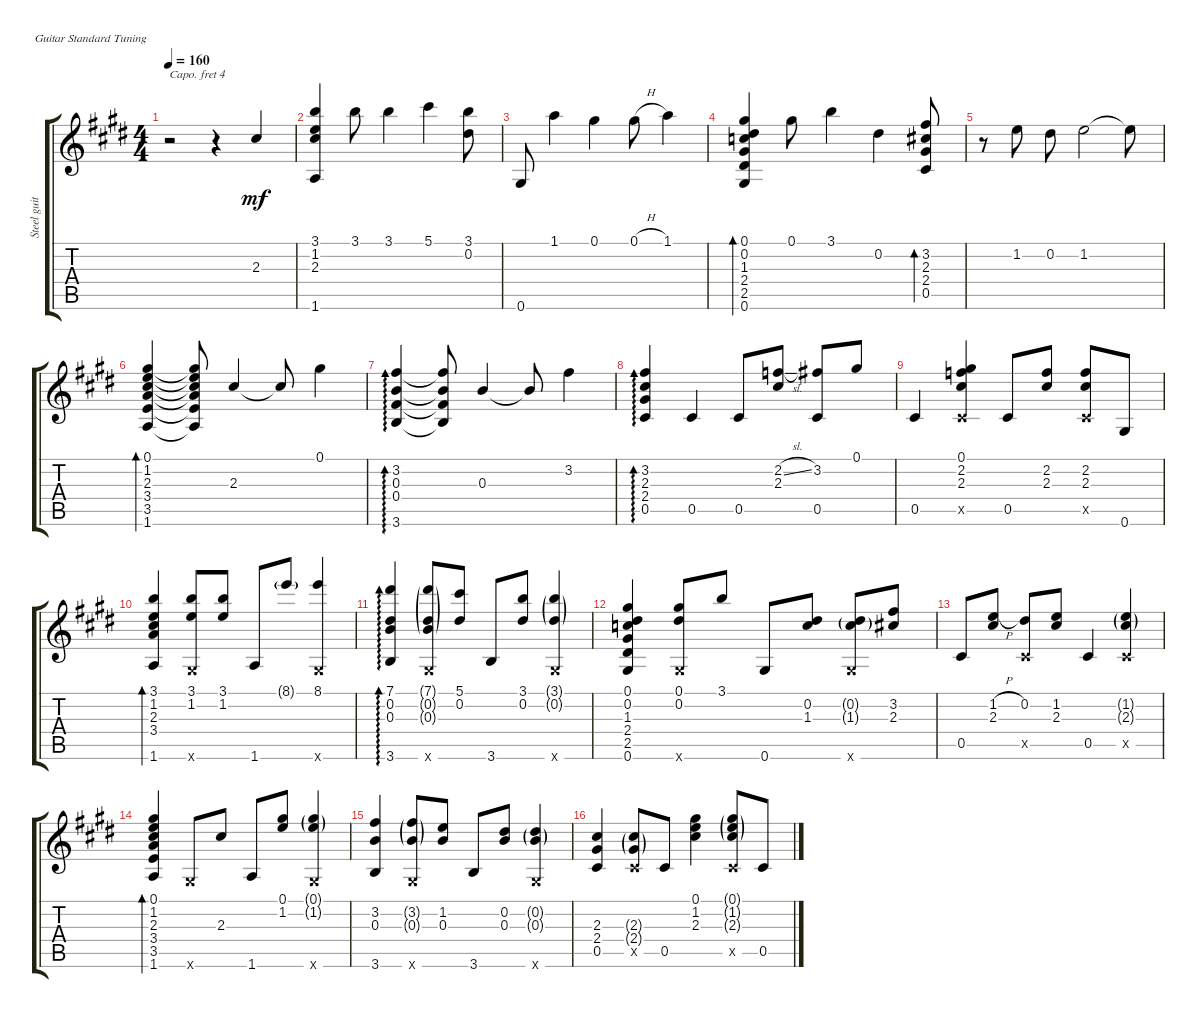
\defaultSystemsLayout 4
\bracketExtendMode groupsimilarinstruments
\otherSystemsTrackNameOrientation horizontal
\track ("Steel guitar" "Steel guit") {instrument acousticguitarsteel}
\staff {score tabs}
\capo 4
\tuning (E4 B3 G3 D3 A2 E2)
\ts (4 4)
\tempo 160
\clef g2
\ks e
r.2{dy mf instrument acousticguitarsteel beam Down} r.4{beam Down} 2.3{acc forcenatural}.4{beam Up} |
(3.1{acc forcenatural} 1.2{acc forcenatural} 2.3{acc forcenatural} 1.6{acc forcenatural}).4{beam Up} 3.1{acc forcenatural}.8{beam Down} 3.1{acc forcenatural}.4{beam Down} 5.1{acc forcenatural}.4{beam Down} (3.1{acc forcenatural} 0.2{acc forcenatural}).8{beam Down} |
0.6{acc forcenatural}.8{beam Up} 1.1{acc forcenatural}.4{beam Down} 0.1{acc forcenatural}.4{beam Down} 0.1{h acc forcenatural}.8{beam Down} 1.1{acc forcenatural}.4{beam Down} |
(0.1{acc forcenatural} 0.2{acc forcenatural} 1.3{acc b} 2.4{acc forcenatural} 2.5{acc forcenatural} 0.6{acc forcenatural}).4{bd 60 beam Up} 0.1{acc forcenatural}.8{beam Down} 3.1{acc forcenatural}.4{beam Down} 0.2{acc forcenatural}.4{beam Down} (3.2{acc forcenatural} 2.3{acc forcenatural} 2.4{acc forcenatural} 0.5{acc forcenatural}).8{bd 60 beam Up} |
r.8{beam Down} 1.2{acc forcenatural}.8{beam Down} 0.2{acc forcenatural}.8{beam Down} 1.2{acc forcenatural}.2{beam Down} 1.2{t acc forcenatural}.8{beam Down} |
(0.1{acc forcenatural} 1.2{acc forcenatural} 2.3{acc forcenatural} 3.4{acc forcenatural} 3.5{acc forcenatural} 1.6{acc forcenatural}).4{bd 59 beam Up} (0.1{t acc forcenatural} 1.2{t acc forcenatural} 2.3{t acc forcenatural} 3.4{t acc forcenatural} 3.5{t acc forcenatural} 1.6{t acc forcenatural}).8{beam Up} 2.3{acc forcenatural}.4{beam Up} 2.3{t acc forcenatural}.8{beam Up} 0.1{acc forcenatural}.4{beam Down} |
(3.2{acc forcenatural} 0.3{acc forcenatural} 0.4{acc forcenatural} 3.6{acc forcenatural}).4{ad 0 beam Up} (3.2{t acc forcenatural} 0.3{t acc forcenatural} 0.4{t acc forcenatural} 3.6{t acc forcenatural}).8{beam Up} 0.3{acc forcenatural}.4{beam Up} 0.3{t acc forcenatural}.8{beam Up} 3.2{acc forcenatural}.4{beam Down} |
(3.2{acc forcenatural} 2.3{acc forcenatural} 2.4{acc forcenatural} 0.5{acc forcenatural}).4{ad 0 beam Up} 0.5{acc forcenatural}.4{beam Up} 0.5{acc forcenatural}.8{beam Up} (2.3{acc forcenatural} 2.2{sl acc b}).8{beam Up} (3.2{acc forcenatural} 0.5{acc forcenatural}).8{beam Up} 0.1{acc forcenatural}.8{beam Up} |
0.5{acc forcenatural}.4{beam Up} (0.5{x acc forcenatural} 0.1{acc forcenatural} 2.2{acc b} 2.3{acc forcenatural}).4{beam Up} 0.5{acc forcenatural}.8{beam Up} (2.3{acc forcenatural} 2.2{acc b}).8{beam Up} (2.2{acc b} 2.3{acc forcenatural} 0.5{x acc forcenatural}).8{beam Up} 0.6{acc forcenatural}.8{beam Up} |
(3.1{acc forcenatural} 1.2{acc forcenatural} 2.3{acc forcenatural} 3.4{acc forcenatural} 1.6{acc forcenatural}).4{bd 58 beam Up} (0.6{x acc forcenatural} 3.1{acc forcenatural} 1.2{acc forcenatural}).8{beam Up} (3.1{acc forcenatural} 1.2{acc forcenatural}).8{beam Up} 1.6{acc forcenatural}.8{beam Up} 8.1{g acc forcenatural}.8{beam Up} (8.1{acc forcenatural} 0.6{x acc forcenatural}).4{beam Up} |
(7.1{acc forcenatural} 0.2{acc forcenatural} 0.3{acc forcenatural} 3.6{acc forcenatural}).4{ad 0 beam Up} (7.1{g acc forcenatural} 0.2{g acc forcenatural} 0.3{g acc forcenatural} 0.6{x acc forcenatural}).8{beam Up} (5.1{acc forcenatural} 0.2{acc forcenatural}).8{beam Up} 3.6{acc forcenatural}.8{beam Up} (3.1{acc forcenatural} 0.2{acc forcenatural}).8{beam Up} (3.1{g acc forcenatural} 0.2{g acc forcenatural} 0.6{x acc forcenatural}).4{beam Up} |
(0.6{acc forcenatural} 2.5{acc forcenatural} 1.3{acc b} 0.2{acc forcenatural} 2.4{acc forcenatural} 0.1{acc forcenatural}).4{beam Up} (0.1{acc forcenatural} 0.2{acc forcenatural} 0.6{x acc forcenatural}).8{beam Up} 3.1{acc forcenatural}.8{beam Up} 0.6{acc forcenatural}.8{beam Up} (1.3{acc b} 0.2{acc forcenatural}).8{beam Up} (0.2{g acc forcenatural} 1.3{g acc b} 0.6{x acc forcenatural}).8{beam Up} (3.2{acc forcenatural} 2.3{acc forcenatural}).8{beam Up} |
0.5{acc forcenatural}.8{beam Up} (2.3{acc forcenatural} 1.2{h acc forcenatural}).8{beam Up} (0.2{acc forcenatural} 0.5{x acc forcenatural}).8{beam Up} (2.3{acc forcenatural} 1.2{acc forcenatural}).8{beam Up} 0.5{acc forcenatural}.4{beam Up} (0.5{x acc forcenatural} 2.3{g acc forcenatural} 1.2{g acc forcenatural}).4{beam Up} |
(1.6{acc forcenatural} 3.5{acc forcenatural} 3.4{acc forcenatural} 2.3{acc forcenatural} 1.2{acc forcenatural} 0.1{acc forcenatural}).4{bd 56 beam Up} 0.6{x acc forcenatural}.8{beam Up} 2.3{acc forcenatural}.8{beam Up} 1.6{acc forcenatural}.8{beam Up} (0.1{acc forcenatural} 1.2{acc forcenatural}).8{beam Up} (1.2{g acc forcenatural} 0.1{g acc forcenatural} 0.6{x acc forcenatural}).4{beam Up} |
(3.6{acc forcenatural} 3.2{acc forcenatural} 0.3{acc forcenatural}).4{beam Up} (3.2{g acc forcenatural} 0.3{g acc forcenatural} 0.6{x acc forcenatural}).8{beam Up} (1.2{acc forcenatural} 0.3{acc forcenatural}).8{beam Up} 3.6{acc forcenatural}.8{beam Up} (0.2{acc forcenatural} 0.3{acc forcenatural}).8{beam Up} (0.3{g acc forcenatural} 0.2{g acc forcenatural} 0.6{x acc forcenatural}).4{beam Up} |
(0.5{acc forcenatural} 2.4{acc forcenatural} 2.3{acc forcenatural}).4{beam Up} (2.3{g acc forcenatural} 2.4{g acc forcenatural} 0.5{x acc forcenatural}).8{beam Up} 0.5{acc forcenatural}.8{beam Up} (2.3{acc forcenatural} 1.2{acc forcenatural} 0.1{acc forcenatural}).4{beam Down} (0.1{g acc forcenatural} 1.2{g acc forcenatural} 2.3{g acc forcenatural} 0.5{x acc forcenatural}).8{beam Up} 0.5{acc forcenatural}.8{beam Up}
